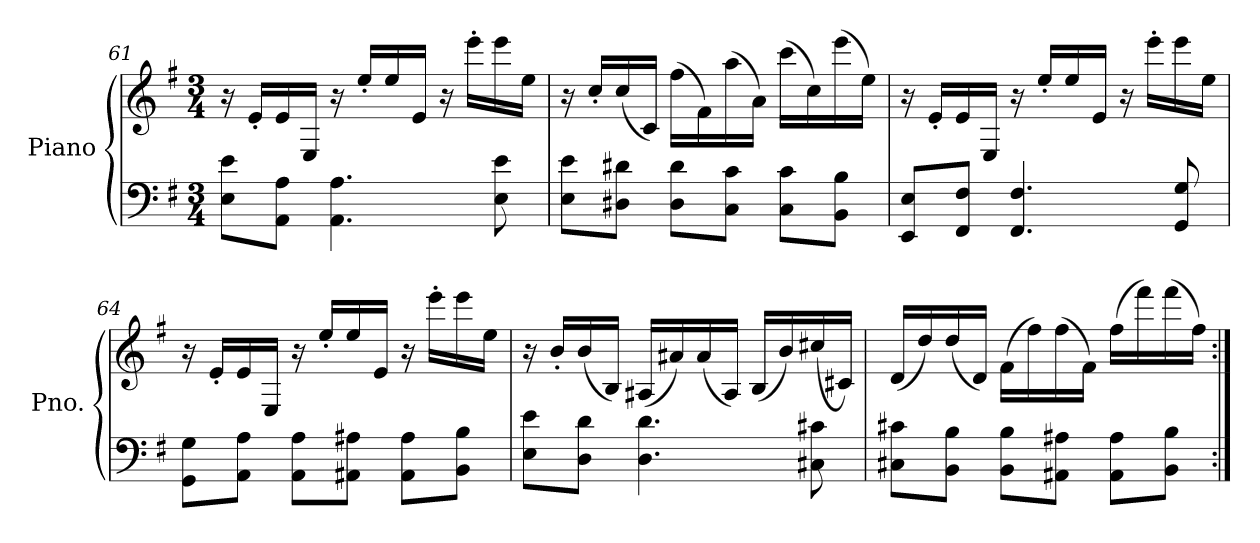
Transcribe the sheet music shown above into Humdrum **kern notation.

**kern	**kern
*part1	*part1
*staff2	*staff1
*I"Piano	*
*I'Pno.	*
*clefF4	*clefG2
*k[f#]	*k[f#]
*M3/4	*M3/4
=61	=61
8E\ 8e\L	16r
.	16e'/LL
8AA\ 8A\J	16e/
.	16E/JJ
4.AA\ 4.A\	16r
.	16ee'/LL
.	16ee/
.	16e/JJ
.	16r
.	16eee'\LL
8E\ 8e\	16eee\
.	16ee\JJ
=62	=62
8E\ 8e\L	16r
.	16cc'/LL
8D#X\ 8d#X\J	(<16cc/
.	16c/JJ)
8D#\ 8d#\L	(>16ff#\LL
.	16f#\)
8C\ 8c\J	(>16aa\
.	16a\JJ)
8C\ 8c\L	(>16ccc\LL
.	16cc\)
8BB\ 8B\J	(>16eee\
.	16ee\JJ)
=63	=63
8EE/ 8E/L	16r
.	16e'/LL
8FF#/ 8F#/J	16e/
.	16E/JJ
4.FF#/ 4.F#/	16r
.	16ee'/LL
.	16ee/
.	16e/JJ
.	16r
.	16eee'\LL
8GG/ 8G/	16eee\
.	16ee\JJ
!!LO:LB:g=z
=64	=64
8GG\ 8G\L	16r
.	16e'/LL
8AA\ 8A\J	16e/
.	16E/JJ
8AA\ 8A\L	16r
.	16ee'/LL
8AA#X\ 8A#X\J	16ee/
.	16e/JJ
8AA#\ 8A#\L	16r
.	16eee'\LL
8BB\ 8B\J	16eee\
.	16ee\JJ
=65	=65
8E\ 8e\L	16r
.	16b'/LL
8D\ 8d\J	(<16b/
.	16B/JJ)
4.D\ 4.d\	(<16A#X/LL
.	16a#X/)
.	(<16a#/
.	16A#/JJ)
.	(<16B/LL
.	16b/)
8C#X\ 8c#X\	(<16cc#X/
.	16c#X/JJ)
=66	=66
8C#X\ 8c#X\L	(<16d/LL
.	16dd/)
8BB\ 8B\J	(<16dd/
.	16d/JJ)
8BB\ 8B\L	(>16f#\LL
.	16ff#\)
8AA#X\ 8A#X\J	(>16ff#\
.	16f#\JJ)
8AA#\ 8A#\L	(>16ff#\LL
.	16fff#\)
8BB\ 8B\J	(>16fff#\
.	16ff#\JJ)
=:|!	=:|!
*-	*-
